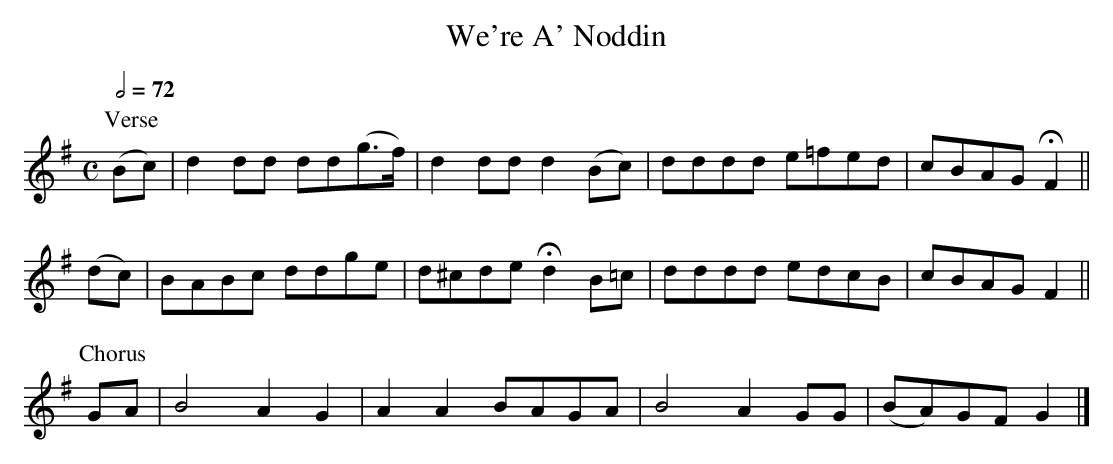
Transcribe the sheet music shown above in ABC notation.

X:1
T:We're A' Noddin
M:C
L:1/8
Q:1/2=72
K:G
P:Verse
(Bc)|d2dd dd(g>f)|d2dd   d2(Bc)|dddd e=fed| cBAG HF2||
(dc)|BABc ddge   |d^cde Hd2 B=c|dddd edcB | cBAG  F2||
P:Chorus
 GA |B4   A2G2   |A2A2   BAGA  |B4   A2GG |(BA)GF G2|]
